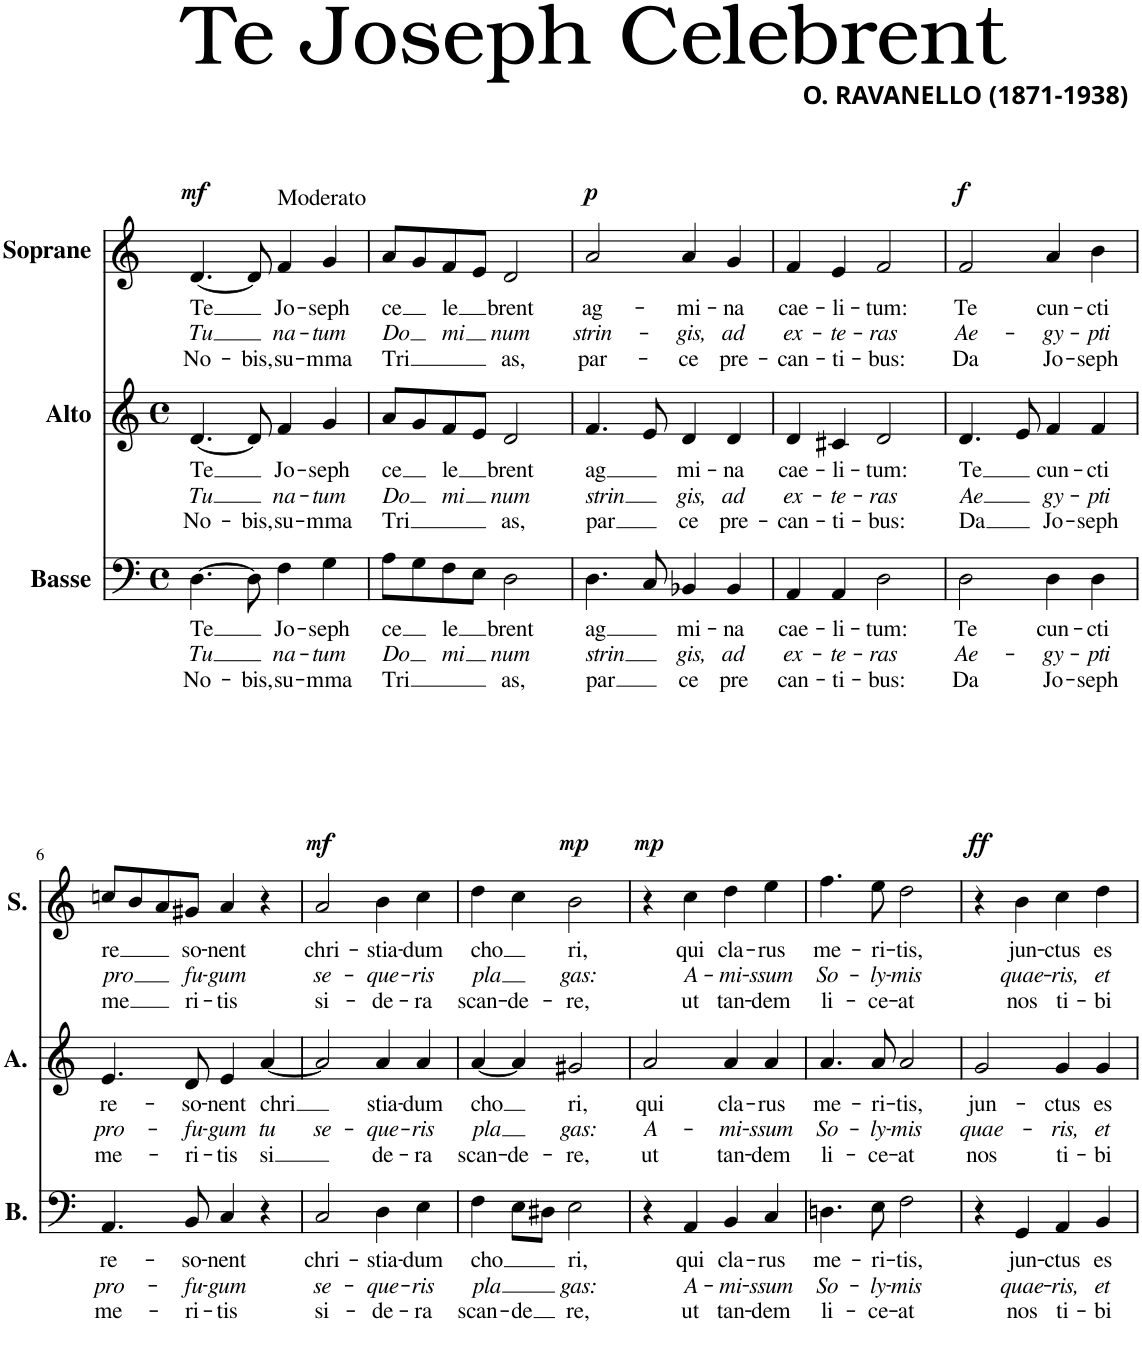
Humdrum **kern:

**kern	**text	**text	**text	**kern	**text	**text	**text	**kern	**text	**text	**text	**dynam
*part3	*part3	*part3	*part3	*part2	*part2	*part2	*part2	*part1	*part1	*part1	*part1	*part1
*staff3	*staff3	*staff3	*staff3	*staff2	*staff2	*staff2	*staff2	*staff1	*staff1	*staff1	*staff1	*staff1
*I"Basse	*	*	*	*I"Alto	*	*	*	*I"Soprane	*	*	*	*
*I'B.	*	*	*	*I'A.	*	*	*	*I'S.	*	*	*	*
*clefF4	*	*	*	*clefG2	*	*	*	*clefG2	*	*	*	*
*k[]	*	*	*	*k[]	*	*	*	*k[]	*	*	*	*
*M4/4	*	*	*	*M4/4	*	*	*	*M4/4	*	*	*	*
*met(c)	*	*	*	*met(c)	*	*	*	*met(c)	*	*	*	*
=1	=1	=1	=1	=1	=1	=1	=1	=1	=1	=1	=1	=1
!	!LO:LY:b	!LO:LY:b	!LO:LY:b	!	!LO:LY:b	!LO:LY:b	!LO:LY:b	!	!LO:LY:b	!LO:LY:b	!LO:LY:b	!LO:DY:a
[4.D\	Te	Tu	No-	[4.d/	Te	Tu	No-	[4.d/	Te	Tu	No-	mf
!	!	!	!LO:LY:b	!	!	!	!LO:LY:b	!	!	!	!LO:LY:b	!
8D\]	.	.	-bis,	8d/]	.	.	-bis,	8d/]	.	.	-bis,	.
!	!	!	!	!	!	!	!	!LO:TX:a:t=Moderato	!	!	!	!
!	!LO:LY:b	!LO:LY:b	!LO:LY:b	!	!LO:LY:b	!LO:LY:b	!LO:LY:b	!	!LO:LY:b	!LO:LY:b	!LO:LY:b	!
4F\	Jo-	na-	su-	4f/	Jo-	na-	su-	4f/	Jo-	na-	su-	.
!	!LO:LY:b	!LO:LY:b	!LO:LY:b	!	!LO:LY:b	!LO:LY:b	!LO:LY:b	!	!LO:LY:b	!LO:LY:b	!LO:LY:b	!
4G\	-seph	-tum	-mma	4g/	-seph	-tum	-mma	4g/	-seph	-tum	-mma	.
=2	=2	=2	=2	=2	=2	=2	=2	=2	=2	=2	=2	=2
!	!LO:LY:b	!LO:LY:b	!LO:LY:b	!	!LO:LY:b	!LO:LY:b	!LO:LY:b	!	!LO:LY:b	!LO:LY:b	!LO:LY:b	!
8A\L	ce	Do	Tri	8a/L	ce	Do	Tri	8a/L	ce	Do	Tri	.
8G\	.	.	.	8g/	.	.	.	8g/	.	.	.	.
!	!LO:LY:b	!LO:LY:b	!	!	!LO:LY:b	!LO:LY:b	!	!	!LO:LY:b	!LO:LY:b	!	!
8F\	le	mi	.	8f/	le	mi	.	8f/	le	mi	.	.
8E\J	.	.	.	8e/J	.	.	.	8e/J	.	.	.	.
!	!LO:LY:b	!LO:LY:b	!LO:LY:b	!	!LO:LY:b	!LO:LY:b	!LO:LY:b	!	!LO:LY:b	!LO:LY:b	!LO:LY:b	!
2D\	brent	num	as,	2d/	brent	num	as,	2d/	brent	num	as,	.
=3	=3	=3	=3	=3	=3	=3	=3	=3	=3	=3	=3	=3
!	!LO:LY:b	!LO:LY:b	!LO:LY:b	!	!LO:LY:b	!LO:LY:b	!LO:LY:b	!	!LO:LY:b	!LO:LY:b	!LO:LY:b	!LO:DY:a
4.D\	ag	strin	par	4.f/	ag	strin	par	2a/	ag-	strin-	par-	p
8C/	.	.	.	8e/	.	.	.	.	.	.	.	.
!	!LO:LY:b	!LO:LY:b	!LO:LY:b	!	!LO:LY:b	!LO:LY:b	!LO:LY:b	!	!LO:LY:b	!LO:LY:b	!LO:LY:b	!
4BB-X/	mi-	gis,	ce	4d/	mi-	gis,	ce	4a/	-mi-	-gis,	-ce	.
!	!LO:LY:b	!LO:LY:b	!LO:LY:b	!	!LO:LY:b	!LO:LY:b	!LO:LY:b	!	!LO:LY:b	!LO:LY:b	!LO:LY:b	!
4BB-/	-na	ad	pre	4d/	-na	ad	pre-	4g/	-na	ad	pre-	.
=4	=4	=4	=4	=4	=4	=4	=4	=4	=4	=4	=4	=4
!	!LO:LY:b	!LO:LY:b	!LO:LY:b	!	!LO:LY:b	!LO:LY:b	!LO:LY:b	!	!LO:LY:b	!LO:LY:b	!LO:LY:b	!
4AA/	cae-	ex-	can-	4d/	cae-	ex-	-can-	4f/	cae-	ex-	-can-	.
!	!LO:LY:b	!LO:LY:b	!LO:LY:b	!	!LO:LY:b	!LO:LY:b	!LO:LY:b	!	!LO:LY:b	!LO:LY:b	!LO:LY:b	!
4AA/	-li-	-te-	-ti-	4c#X/	-li-	-te-	-ti-	4e/	-li-	-te-	-ti-	.
!	!LO:LY:b	!LO:LY:b	!LO:LY:b	!	!LO:LY:b	!LO:LY:b	!LO:LY:b	!	!LO:LY:b	!LO:LY:b	!LO:LY:b	!
2D\	-tum:	-ras	-bus:	2d/	-tum:	-ras	-bus:	2f/	-tum:	-ras	-bus:	.
=5	=5	=5	=5	=5	=5	=5	=5	=5	=5	=5	=5	=5
!	!LO:LY:b	!LO:LY:b	!LO:LY:b	!	!LO:LY:b	!LO:LY:b	!LO:LY:b	!	!LO:LY:b	!LO:LY:b	!LO:LY:b	!LO:DY:a
2D\	Te	Ae-	Da	4.d/	Te	Ae	Da	2f/	Te	Ae-	Da	f
.	.	.	.	8e/	.	.	.	.	.	.	.	.
!	!LO:LY:b	!LO:LY:b	!LO:LY:b	!	!LO:LY:b	!LO:LY:b	!LO:LY:b	!	!LO:LY:b	!LO:LY:b	!LO:LY:b	!
4D\	cun-	-gy-	Jo-	4f/	cun-	gy-	Jo-	4a/	cun-	-gy-	Jo-	.
!	!LO:LY:b	!LO:LY:b	!LO:LY:b	!	!LO:LY:b	!LO:LY:b	!LO:LY:b	!	!LO:LY:b	!LO:LY:b	!LO:LY:b	!
4D\	-cti	-pti	-seph	4f/	-cti	-pti	-seph	4b\	-cti	-pti	-seph	.
!!LO:LB:g=z
=6	=6	=6	=6	=6	=6	=6	=6	=6	=6	=6	=6	=6
!	!LO:LY:b	!LO:LY:b	!LO:LY:b	!	!LO:LY:b	!LO:LY:b	!LO:LY:b	!	!LO:LY:b	!LO:LY:b	!LO:LY:b	!
4.AA/	re-	pro-	me-	4.e/	re-	pro-	me-	8ccn/L	re	pro	me	.
.	.	.	.	.	.	.	.	8b/	.	.	.	.
.	.	.	.	.	.	.	.	8a/	.	.	.	.
!	!LO:LY:b	!LO:LY:b	!LO:LY:b	!	!LO:LY:b	!LO:LY:b	!LO:LY:b	!	!LO:LY:b	!LO:LY:b	!LO:LY:b	!
8BB/	-so-	-fu-	-ri-	8d/	-so-	-fu-	-ri-	8g#X/J	so-	fu-	ri-	.
!	!LO:LY:b	!LO:LY:b	!LO:LY:b	!	!LO:LY:b	!LO:LY:b	!LO:LY:b	!	!LO:LY:b	!LO:LY:b	!LO:LY:b	!
4C/	-nent	-gum	-tis	4e/	-nent	-gum	-tis	4a/	-nent	-gum	-tis	.
!	!	!	!	!	!LO:LY:b	!LO:LY:b	!LO:LY:b	!	!	!	!	!
4r	.	.	.	[4a/	-chri	tu	si	4r	.	.	.	.
=7	=7	=7	=7	=7	=7	=7	=7	=7	=7	=7	=7	=7
!	!LO:LY:b	!LO:LY:b	!LO:LY:b	!	!	!LO:LY:b	!	!	!LO:LY:b	!LO:LY:b	!LO:LY:b	!LO:DY:a
2C/	chri-	se-	si-	2a/]	.	se-	.	2a/	chri-	se-	si-	mf
!	!LO:LY:b	!LO:LY:b	!LO:LY:b	!	!LO:LY:b	!LO:LY:b	!LO:LY:b	!	!LO:LY:b	!LO:LY:b	!LO:LY:b	!
4D\	-stia-	-que-	-de-	4a/	stia-	-que-	de-	4b\	-stia-	-que-	-de-	.
!	!LO:LY:b	!LO:LY:b	!LO:LY:b	!	!LO:LY:b	!LO:LY:b	!LO:LY:b	!	!LO:LY:b	!LO:LY:b	!LO:LY:b	!
4E\	-dum	-ris	-ra	4a/	-dum	-ris	-ra	4cc\	-dum	-ris	-ra	.
=8	=8	=8	=8	=8	=8	=8	=8	=8	=8	=8	=8	=8
!	!LO:LY:b	!LO:LY:b	!LO:LY:b	!	!LO:LY:b	!LO:LY:b	!LO:LY:b	!	!LO:LY:b	!LO:LY:b	!LO:LY:b	!
4F\	cho	pla	scan-	[4a/	cho	pla	scan-	4dd\	cho	pla	scan-	.
!	!	!	!LO:LY:b	!	!	!	!LO:LY:b	!	!	!	!LO:LY:b	!
8E\L	.	.	-de	4a/]	.	.	-de-	4cc\	.	.	-de-	.
8D#X\J	.	.	.	.	.	.	.	.	.	.	.	.
!	!LO:LY:b	!LO:LY:b	!LO:LY:b	!	!LO:LY:b	!LO:LY:b	!LO:LY:b	!	!LO:LY:b	!LO:LY:b	!LO:LY:b	!LO:DY:a
2E\	ri,	gas:	re,	2g#X/	ri,	gas:	-re,	2b\	ri,	gas:	-re,	mp
=9	=9	=9	=9	=9	=9	=9	=9	=9	=9	=9	=9	=9
!	!	!	!	!	!LO:LY:b	!LO:LY:b	!LO:LY:b	!	!	!	!	!LO:DY:a
4r	.	.	.	2a/	qui	A-	ut	4r	.	.	.	mp
!	!LO:LY:b	!LO:LY:b	!LO:LY:b	!	!	!	!	!	!LO:LY:b	!LO:LY:b	!LO:LY:b	!
4AA/	qui	A-	ut	.	.	.	.	4cc\	qui	A-	ut	.
!	!LO:LY:b	!LO:LY:b	!LO:LY:b	!	!LO:LY:b	!LO:LY:b	!LO:LY:b	!	!LO:LY:b	!LO:LY:b	!LO:LY:b	!
4BB/	cla-	-mi-	tan-	4a/	cla-	-mi-	tan-	4dd\	cla-	-mi-	tan-	.
!	!LO:LY:b	!LO:LY:b	!LO:LY:b	!	!LO:LY:b	!LO:LY:b	!LO:LY:b	!	!LO:LY:b	!LO:LY:b	!LO:LY:b	!
4C/	-rus	-ssum	-dem	4a/	-rus	-ssum	-dem	4ee\	-rus	-ssum	-dem	.
=10	=10	=10	=10	=10	=10	=10	=10	=10	=10	=10	=10	=10
!	!LO:LY:b	!LO:LY:b	!LO:LY:b	!	!LO:LY:b	!LO:LY:b	!LO:LY:b	!	!LO:LY:b	!LO:LY:b	!LO:LY:b	!
4.Dn\	me-	So-	li-	4.a/	me-	So-	li-	4.ff\	me-	So-	li-	.
!	!LO:LY:b	!LO:LY:b	!LO:LY:b	!	!LO:LY:b	!LO:LY:b	!LO:LY:b	!	!LO:LY:b	!LO:LY:b	!LO:LY:b	!
8E\	-ri-	-ly-	-ce-	8a/	-ri-	-ly-	-ce-	8ee\	-ri-	-ly-	-ce-	.
!	!LO:LY:b	!LO:LY:b	!LO:LY:b	!	!LO:LY:b	!LO:LY:b	!LO:LY:b	!	!LO:LY:b	!LO:LY:b	!LO:LY:b	!
2F\	-tis,	-mis	-at	2a/	-tis,	-mis	-at	2dd\	-tis,	-mis	-at	.
=11	=11	=11	=11	=11	=11	=11	=11	=11	=11	=11	=11	=11
!	!	!	!	!	!LO:LY:b	!LO:LY:b	!LO:LY:b	!	!	!	!	!LO:DY:a
4r	.	.	.	2g/	jun-	quae-	nos	4r	.	.	.	ff
!	!LO:LY:b	!LO:LY:b	!LO:LY:b	!	!	!	!	!	!LO:LY:b	!LO:LY:b	!LO:LY:b	!
4GG/	jun-	quae-	nos	.	.	.	.	4b\	jun-	quae-	nos	.
!	!LO:LY:b	!LO:LY:b	!LO:LY:b	!	!LO:LY:b	!LO:LY:b	!LO:LY:b	!	!LO:LY:b	!LO:LY:b	!LO:LY:b	!
4AA/	-ctus	-ris,	ti-	4g/	-ctus	-ris,	ti-	4cc\	-ctus	-ris,	ti-	.
!	!LO:LY:b	!LO:LY:b	!LO:LY:b	!	!LO:LY:b	!LO:LY:b	!LO:LY:b	!	!LO:LY:b	!LO:LY:b	!LO:LY:b	!
4BB/	es	et	-bi	4g/	es	et	-bi	4dd\	es	et	-bi	.
=	=	=	=	=	=	=	=	=	=	=	=	=
*-	*-	*-	*-	*-	*-	*-	*-	*-	*-	*-	*-	*-
